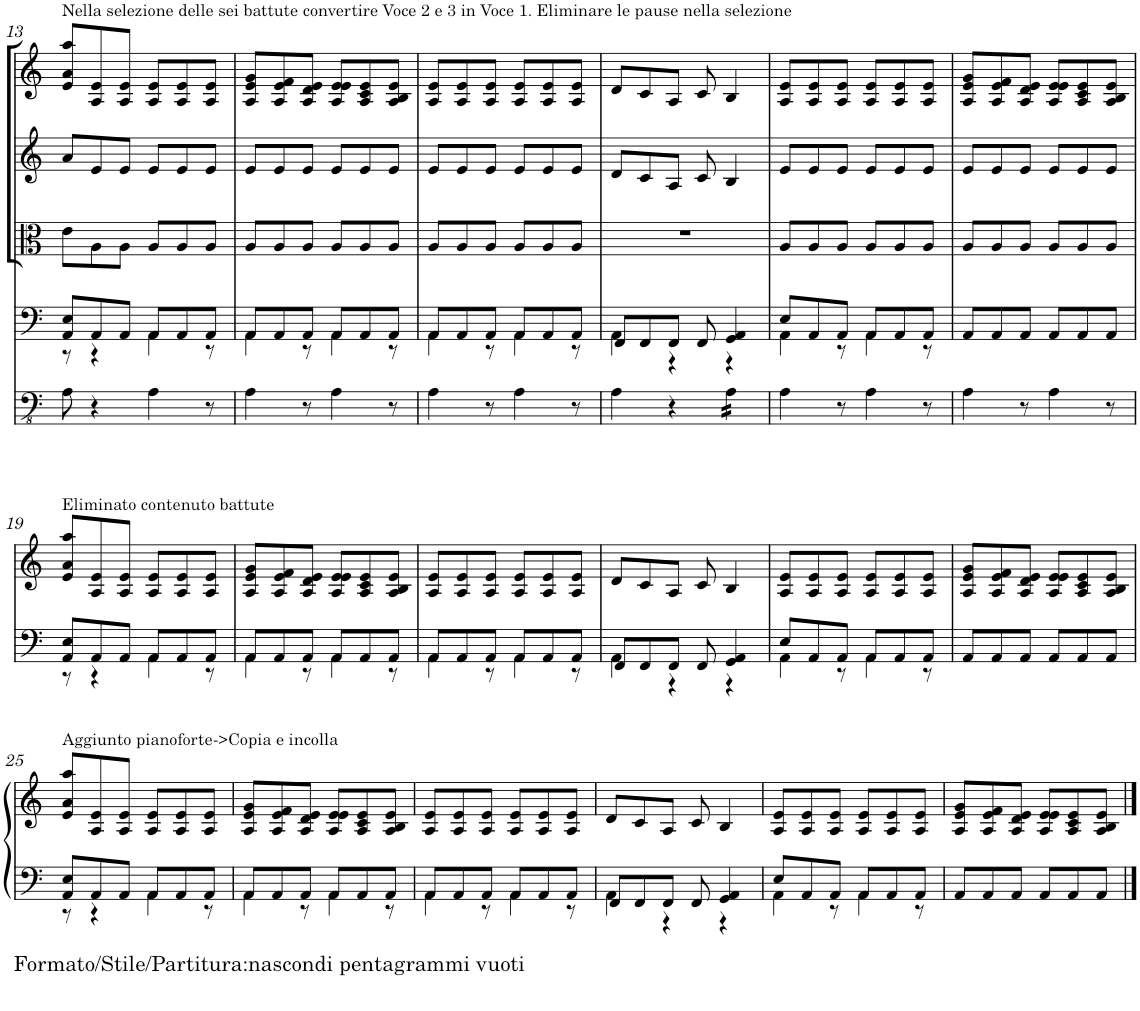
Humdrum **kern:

**kern	**kern	**kern	**kern	**kern	**kern	**kern
*part6	*part6	*part5	*part4	*part3	*part2	*part1
*staff7	*staff6	*staff5	*staff4	*staff3	*staff2	*staff1
*I"Piano	*	*I"Contrabass	*I"Violoncello	*I"Viola	*I"Violin II	*I"Violin I
*I'Pno	*	*I'Cb	*I'Vc	*I'Vla	*I'Vln	*I'Vln
!!LO:PB:g=z
*clefF4	*clefG2	*clefFv4	*clefF4	*clefC3	*clefG2	*clefG2
*	*	*ITrd7c12	*	*	*	*
*k[]	*k[]	*k[]	*k[]	*k[]	*k[]	*k[]
*M6/8	*M6/8	*M6/8	*M6/8	*M6/8	*M6/8	*M6/8
=13	=13	=13	=13	=13	=13	=13
*	*	*	*^	*	*	*
!	!	!	!	!	!	!	!LO:TX:a:t=Nella selezione delle sei battute convertire Voce 2 e 3 in Voce 1. Eliminare le pause nella selezione
2.r	2.r	8AA\	8AA/ 8E/L	8r	8e\L	8a/L	8e/ 8a/ 8aa/L
.	.	4r	8AA/	4r	8A\	8e/	8A/ 8e/
.	.	.	8AA/J	.	8A\J	8e/J	8A/ 8e/J
.	.	4AA\	8AA/L	4AA\	8A/L	8e/L	8A/ 8e/L
.	.	.	8AA/	.	8A/	8e/	8A/ 8e/
.	.	8r	8AA/J	8r	8A/J	8e/J	8A/ 8e/J
=14	=14	=14	=14	=14	=14	=14	=14
2.r	2.r	4AA\	8AA/L	4AA\	8A/L	8e/L	8A/ 8e/ 8g/L
.	.	.	8AA/	.	8A/	8e/	8A/ 8e/ 8f/
.	.	8r	8AA/J	8r	8A/J	8e/J	8A/ 8d/ 8e/J
.	.	4AA\	8AA/L	4AA\	8A/L	8e/L	8A/ 8e/ 8e/L
.	.	.	8AA/	.	8A/	8e/	8A/ 8c/ 8e/
.	.	8r	8AA/J	8r	8A/J	8e/J	8A/ 8B/ 8e/J
=15	=15	=15	=15	=15	=15	=15	=15
2.r	2.r	4AA\	8AA/L	4AA\	8A/L	8e/L	8A/ 8e/L
.	.	.	8AA/	.	8A/	8e/	8A/ 8e/
.	.	8r	8AA/J	8r	8A/J	8e/J	8A/ 8e/J
.	.	4AA\	8AA/L	4AA\	8A/L	8e/L	8A/ 8e/L
.	.	.	8AA/	.	8A/	8e/	8A/ 8e/
.	.	8r	8AA/J	8r	8A/J	8e/J	8A/ 8e/J
=16	=16	=16	=16	=16	=16	=16	=16
2.r	2.r	4AA\	8FF/L	4AA\	2.r	8d/L	8d/L
.	.	.	8FF/	.	.	8c/	8c/
.	.	4r	8FF/J	4r	.	8A/J	8A/J
.	.	.	8FF/	.	.	8c/	8c/
*	*	*tremolo	*	*	*	*	*
.	.	16AA\LL	4GG/ 4AA/	4r	.	4B/	4B/
.	.	16AA\	.	.	.	.	.
.	.	16AA\	.	.	.	.	.
.	.	16AA\JJ	.	.	.	.	.
*	*	*Xtremolo	*	*	*	*	*
=17	=17	=17	=17	=17	=17	=17	=17
2.r	2.r	4AA\	8E/L	4AA\	8A/L	8e/L	8A/ 8e/L
.	.	.	8AA/	.	8A/	8e/	8A/ 8e/
.	.	8r	8AA/J	8r	8A/J	8e/J	8A/ 8e/J
.	.	4AA\	8AA/L	4AA\	8A/L	8e/L	8A/ 8e/L
.	.	.	8AA/	.	8A/	8e/	8A/ 8e/
.	.	8r	8AA/J	8r	8A/J	8e/J	8A/ 8e/J
*	*	*	*v	*v	*	*	*
=18	=18	=18	=18	=18	=18	=18
2.r	2.r	4AA\	8AA/L	8A/L	8e/L	8A/ 8e/ 8g/L
.	.	.	8AA/	8A/	8e/	8A/ 8e/ 8f/
.	.	8r	8AA/J	8A/J	8e/J	8A/ 8d/ 8e/J
.	.	4AA\	8AA/L	8A/L	8e/L	8A/ 8e/ 8e/L
.	.	.	8AA/	8A/	8e/	8A/ 8c/ 8e/
.	.	8r	8AA/J	8A/J	8e/J	8A/ 8B/ 8e/J
!!LO:LB:g=z
=19	=19	=19	=19	=19	=19	=19
*	*	*	*^	*	*	*
!	!	!	!	!	!	!	!LO:TX:a:t=Eliminato contenuto battute
2.r	2.r	2.r	8AA/ 8E/L	8r	2.r	2.r	8e/ 8a/ 8aa/L
.	.	.	8AA/	4r	.	.	8A/ 8e/
.	.	.	8AA/J	.	.	.	8A/ 8e/J
.	.	.	8AA/L	4AA\	.	.	8A/ 8e/L
.	.	.	8AA/	.	.	.	8A/ 8e/
.	.	.	8AA/J	8r	.	.	8A/ 8e/J
=20	=20	=20	=20	=20	=20	=20	=20
2.r	2.r	2.r	8AA/L	4AA\	2.r	2.r	8A/ 8e/ 8g/L
.	.	.	8AA/	.	.	.	8A/ 8e/ 8f/
.	.	.	8AA/J	8r	.	.	8A/ 8d/ 8e/J
.	.	.	8AA/L	4AA\	.	.	8A/ 8e/ 8e/L
.	.	.	8AA/	.	.	.	8A/ 8c/ 8e/
.	.	.	8AA/J	8r	.	.	8A/ 8B/ 8e/J
=21	=21	=21	=21	=21	=21	=21	=21
2.r	2.r	2.r	8AA/L	4AA\	2.r	2.r	8A/ 8e/L
.	.	.	8AA/	.	.	.	8A/ 8e/
.	.	.	8AA/J	8r	.	.	8A/ 8e/J
.	.	.	8AA/L	4AA\	.	.	8A/ 8e/L
.	.	.	8AA/	.	.	.	8A/ 8e/
.	.	.	8AA/J	8r	.	.	8A/ 8e/J
=22	=22	=22	=22	=22	=22	=22	=22
2.r	2.r	2.r	8FF/L	4AA\	2.r	2.r	8d/L
.	.	.	8FF/	.	.	.	8c/
.	.	.	8FF/J	4r	.	.	8A/J
.	.	.	8FF/	.	.	.	8c/
.	.	.	4GG/ 4AA/	4r	.	.	4B/
=23	=23	=23	=23	=23	=23	=23	=23
2.r	2.r	2.r	8E/L	4AA\	2.r	2.r	8A/ 8e/L
.	.	.	8AA/	.	.	.	8A/ 8e/
.	.	.	8AA/J	8r	.	.	8A/ 8e/J
.	.	.	8AA/L	4AA\	.	.	8A/ 8e/L
.	.	.	8AA/	.	.	.	8A/ 8e/
.	.	.	8AA/J	8r	.	.	8A/ 8e/J
*	*	*	*v	*v	*	*	*
=24	=24	=24	=24	=24	=24	=24
2.r	2.r	2.r	8AA/L	2.r	2.r	8A/ 8e/ 8g/L
.	.	.	8AA/	.	.	8A/ 8e/ 8f/
.	.	.	8AA/J	.	.	8A/ 8d/ 8e/J
.	.	.	8AA/L	.	.	8A/ 8e/ 8e/L
.	.	.	8AA/	.	.	8A/ 8c/ 8e/
.	.	.	8AA/J	.	.	8A/ 8B/ 8e/J
!!LO:LB:g=z
=25	=25	=25	=25	=25	=25	=25
*^	*	*	*	*	*	*
!	!	!LO:TX:a:t=Aggiunto pianoforte->Copia e incolla	!	!	!	!	!
8AA/ 8E/L	8r	8e/ 8a/ 8aa/L	2.r	2.r	2.r	2.r	2.r
8AA/	4r	8A/ 8e/	.	.	.	.	.
8AA/J	.	8A/ 8e/J	.	.	.	.	.
8AA/L	4AA\	8A/ 8e/L	.	.	.	.	.
8AA/	.	8A/ 8e/	.	.	.	.	.
8AA/J	8r	8A/ 8e/J	.	.	.	.	.
=26	=26	=26	=26	=26	=26	=26	=26
8AA/L	4AA\	8A/ 8e/ 8g/L	2.r	2.r	2.r	2.r	2.r
8AA/	.	8A/ 8e/ 8f/	.	.	.	.	.
8AA/J	8r	8A/ 8d/ 8e/J	.	.	.	.	.
8AA/L	4AA\	8A/ 8e/ 8e/L	.	.	.	.	.
8AA/	.	8A/ 8c/ 8e/	.	.	.	.	.
8AA/J	8r	8A/ 8B/ 8e/J	.	.	.	.	.
=27	=27	=27	=27	=27	=27	=27	=27
8AA/L	4AA\	8A/ 8e/L	2.r	2.r	2.r	2.r	2.r
8AA/	.	8A/ 8e/	.	.	.	.	.
8AA/J	8r	8A/ 8e/J	.	.	.	.	.
8AA/L	4AA\	8A/ 8e/L	.	.	.	.	.
8AA/	.	8A/ 8e/	.	.	.	.	.
8AA/J	8r	8A/ 8e/J	.	.	.	.	.
=28	=28	=28	=28	=28	=28	=28	=28
8FF/L	4AA\	8d/L	2.r	2.r	2.r	2.r	2.r
8FF/	.	8c/	.	.	.	.	.
8FF/J	4r	8A/J	.	.	.	.	.
8FF/	.	8c/	.	.	.	.	.
4GG/ 4AA/	4r	4B/	.	.	.	.	.
=29	=29	=29	=29	=29	=29	=29	=29
8E/L	4AA\	8A/ 8e/L	2.r	2.r	2.r	2.r	2.r
8AA/	.	8A/ 8e/	.	.	.	.	.
8AA/J	8r	8A/ 8e/J	.	.	.	.	.
8AA/L	4AA\	8A/ 8e/L	.	.	.	.	.
8AA/	.	8A/ 8e/	.	.	.	.	.
8AA/J	8r	8A/ 8e/J	.	.	.	.	.
*v	*v	*	*	*	*	*	*
=30	=30	=30	=30	=30	=30	=30
8AA/L	8A/ 8e/ 8g/L	2.r	2.r	2.r	2.r	2.r
8AA/	8A/ 8e/ 8f/	.	.	.	.	.
8AA/J	8A/ 8d/ 8e/J	.	.	.	.	.
8AA/L	8A/ 8e/ 8e/L	.	.	.	.	.
8AA/	8A/ 8c/ 8e/	.	.	.	.	.
8AA/J	8A/ 8B/ 8e/J	.	.	.	.	.
==	==	==	==	==	==	==
*-	*-	*-	*-	*-	*-	*-
